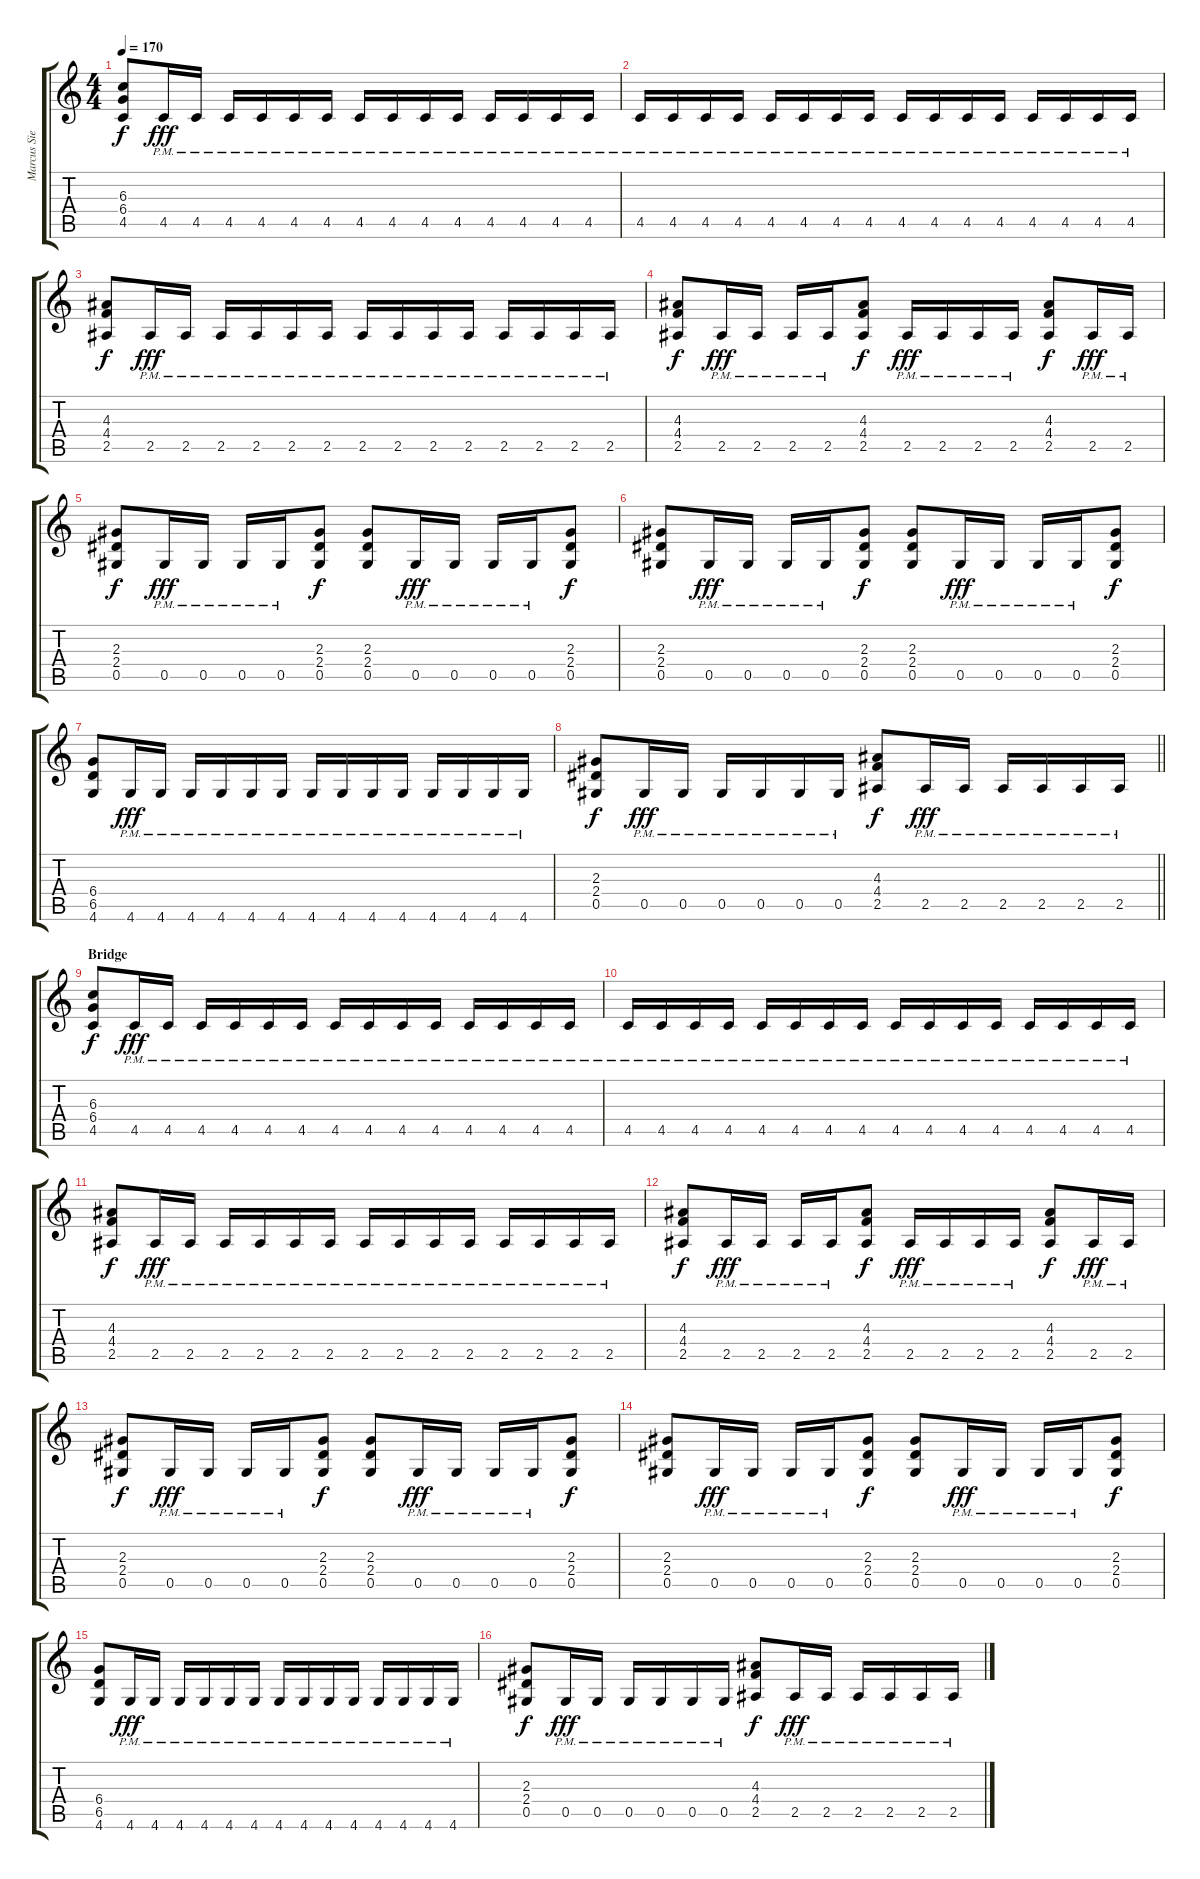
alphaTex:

\track ("Marcus Siepen" "Marcus Sie") {instrument distortionguitar}
\staff {score tabs}
\tuning (Eb4 Bb3 Gb3 Db3 Ab2 Eb2) {hide}
\ts (4 4)
\tempo 170
\clef g2
\ks c
(6.3 6.4 4.5).8{dy f} 4.5{pm}.16{dy fff} 4.5{pm}.16 4.5{pm}.16 4.5{pm}.16 4.5{pm}.16 4.5{pm}.16 4.5{pm}.16 4.5{pm}.16 4.5{pm}.16 4.5{pm}.16 4.5{pm}.16 4.5{pm}.16 4.5{pm}.16 4.5{pm}.16 |
4.5{pm}.16 4.5{pm}.16 4.5{pm}.16 4.5{pm}.16 4.5{pm}.16 4.5{pm}.16 4.5{pm}.16 4.5{pm}.16 4.5{pm}.16 4.5{pm}.16 4.5{pm}.16 4.5{pm}.16 4.5{pm}.16 4.5{pm}.16 4.5{pm}.16 4.5{pm}.16 |
(4.3 4.4 2.5).8{dy f} 2.5{pm}.16{dy fff} 2.5{pm}.16 2.5{pm}.16 2.5{pm}.16 2.5{pm}.16 2.5{pm}.16 2.5{pm}.16 2.5{pm}.16 2.5{pm}.16 2.5{pm}.16 2.5{pm}.16 2.5{pm}.16 2.5{pm}.16 2.5{pm}.16 |
(4.3 4.4 2.5).8{dy f} 2.5{pm}.16{dy fff} 2.5{pm}.16 2.5{pm}.16 2.5{pm}.16 (4.3 4.4 2.5).8{dy f} 2.5{pm}.16{dy fff} 2.5{pm}.16 2.5{pm}.16 2.5{pm}.16 (4.3 4.4 2.5).8{dy f} 2.5{pm}.16{dy fff} 2.5{pm}.16 |
(2.3 2.4 0.5).8{dy f} 0.5{pm}.16{dy fff} 0.5{pm}.16 0.5{pm}.16 0.5{pm}.16 (2.3 2.4 0.5).8{dy f} (2.3 2.4 0.5).8 0.5{pm}.16{dy fff} 0.5{pm}.16 0.5{pm}.16 0.5{pm}.16 (2.3 2.4 0.5).8{dy f} |
(2.3 2.4 0.5).8 0.5{pm}.16{dy fff} 0.5{pm}.16 0.5{pm}.16 0.5{pm}.16 (2.3 2.4 0.5).8{dy f} (2.3 2.4 0.5).8 0.5{pm}.16{dy fff} 0.5{pm}.16 0.5{pm}.16 0.5{pm}.16 (2.3 2.4 0.5).8{dy f} |
(6.4 6.5 4.6).8 4.6{pm}.16{dy fff} 4.6{pm}.16 4.6{pm}.16 4.6{pm}.16 4.6{pm}.16 4.6{pm}.16 4.6{pm}.16 4.6{pm}.16 4.6{pm}.16 4.6{pm}.16 4.6{pm}.16 4.6{pm}.16 4.6{pm}.16 4.6{pm}.16 |
\barLineRight lightlight
(2.3 2.4 0.5).8{dy f} 0.5{pm}.16{dy fff} 0.5{pm}.16 0.5{pm}.16 0.5{pm}.16 0.5{pm}.16 0.5{pm}.16 (4.3 4.4 2.5).8{dy f} 2.5{pm}.16{dy fff} 2.5{pm}.16 2.5{pm}.16 2.5{pm}.16 2.5{pm}.16 2.5{pm}.16 |
\section ("" "Bridge")
(6.3 6.4 4.5).8{dy f} 4.5{pm}.16{dy fff} 4.5{pm}.16 4.5{pm}.16 4.5{pm}.16 4.5{pm}.16 4.5{pm}.16 4.5{pm}.16 4.5{pm}.16 4.5{pm}.16 4.5{pm}.16 4.5{pm}.16 4.5{pm}.16 4.5{pm}.16 4.5{pm}.16 |
4.5{pm}.16 4.5{pm}.16 4.5{pm}.16 4.5{pm}.16 4.5{pm}.16 4.5{pm}.16 4.5{pm}.16 4.5{pm}.16 4.5{pm}.16 4.5{pm}.16 4.5{pm}.16 4.5{pm}.16 4.5{pm}.16 4.5{pm}.16 4.5{pm}.16 4.5{pm}.16 |
(4.3 4.4 2.5).8{dy f} 2.5{pm}.16{dy fff} 2.5{pm}.16 2.5{pm}.16 2.5{pm}.16 2.5{pm}.16 2.5{pm}.16 2.5{pm}.16 2.5{pm}.16 2.5{pm}.16 2.5{pm}.16 2.5{pm}.16 2.5{pm}.16 2.5{pm}.16 2.5{pm}.16 |
(4.3 4.4 2.5).8{dy f} 2.5{pm}.16{dy fff} 2.5{pm}.16 2.5{pm}.16 2.5{pm}.16 (4.3 4.4 2.5).8{dy f} 2.5{pm}.16{dy fff} 2.5{pm}.16 2.5{pm}.16 2.5{pm}.16 (4.3 4.4 2.5).8{dy f} 2.5{pm}.16{dy fff} 2.5{pm}.16 |
(2.3 2.4 0.5).8{dy f} 0.5{pm}.16{dy fff} 0.5{pm}.16 0.5{pm}.16 0.5{pm}.16 (2.3 2.4 0.5).8{dy f} (2.3 2.4 0.5).8 0.5{pm}.16{dy fff} 0.5{pm}.16 0.5{pm}.16 0.5{pm}.16 (2.3 2.4 0.5).8{dy f} |
(2.3 2.4 0.5).8 0.5{pm}.16{dy fff} 0.5{pm}.16 0.5{pm}.16 0.5{pm}.16 (2.3 2.4 0.5).8{dy f} (2.3 2.4 0.5).8 0.5{pm}.16{dy fff} 0.5{pm}.16 0.5{pm}.16 0.5{pm}.16 (2.3 2.4 0.5).8{dy f} |
(6.4 6.5 4.6).8 4.6{pm}.16{dy fff} 4.6{pm}.16 4.6{pm}.16 4.6{pm}.16 4.6{pm}.16 4.6{pm}.16 4.6{pm}.16 4.6{pm}.16 4.6{pm}.16 4.6{pm}.16 4.6{pm}.16 4.6{pm}.16 4.6{pm}.16 4.6{pm}.16 |
(2.3 2.4 0.5).8{dy f} 0.5{pm}.16{dy fff} 0.5{pm}.16 0.5{pm}.16 0.5{pm}.16 0.5{pm}.16 0.5{pm}.16 (4.3 4.4 2.5).8{dy f} 2.5{pm}.16{dy fff} 2.5{pm}.16 2.5{pm}.16 2.5{pm}.16 2.5{pm}.16 2.5{pm}.16
